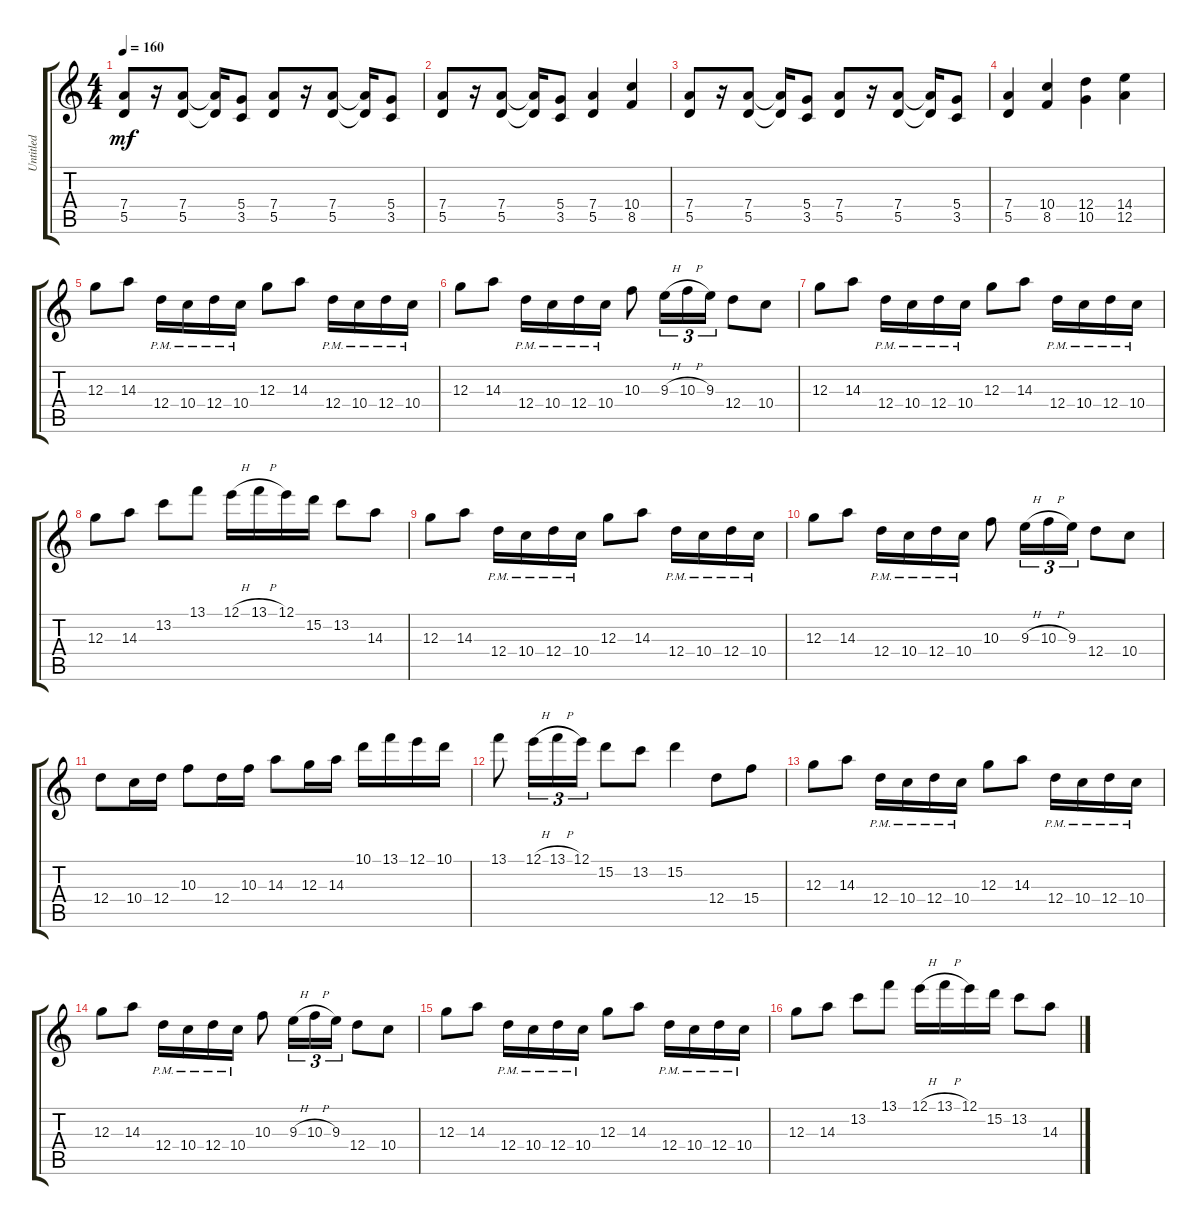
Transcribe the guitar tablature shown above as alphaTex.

\track ("Untitled" "Untitled") {instrument distortionguitar}
\staff {score tabs}
\tuning (E4 B3 G3 D3 A2 E2) {hide}
\ts (4 4)
\tempo 160
\clef g2
\ks c
(7.4 5.5).8{dy mf instrument distortionguitar} r.16 (7.4 5.5).8 (7.4{t} 5.5{t}).16 (5.4 3.5).8 (7.4 5.5).8 r.16 (7.4 5.5).8 (7.4{t} 5.5{t}).16 (5.4 3.5).8 |
(7.4 5.5).8 r.16 (7.4 5.5).8 (7.4{t} 5.5{t}).16 (5.4 3.5).8 (7.4 5.5).4 (10.4 8.5).4 |
(7.4 5.5).8 r.16 (7.4 5.5).8 (7.4{t} 5.5{t}).16 (5.4 3.5).8 (7.4 5.5).8 r.16 (7.4 5.5).8 (7.4{t} 5.5{t}).16 (5.4 3.5).8 |
(7.4 5.5).4 (10.4 8.5).4 (12.4 10.5).4 (14.4 12.5).4 |
12.3.8 14.3.8 12.4{pm}.16 10.4{pm}.16 12.4{pm}.16 10.4{pm}.16 12.3.8 14.3.8 12.4{pm}.16 10.4{pm}.16 12.4{pm}.16 10.4{pm}.16 |
12.3.8 14.3.8 12.4{pm}.16 10.4{pm}.16 12.4{pm}.16 10.4{pm}.16 10.3.8 9.3{h}.16{tu (3 2)} 10.3{h}.16{tu (3 2)} 9.3.16{tu (3 2)} 12.4.8 10.4.8 |
12.3.8 14.3.8 12.4{pm}.16 10.4{pm}.16 12.4{pm}.16 10.4{pm}.16 12.3.8 14.3.8 12.4{pm}.16 10.4{pm}.16 12.4{pm}.16 10.4{pm}.16 |
12.3.8 14.3.8 13.2.8 13.1.8 12.1{h}.16 13.1{h}.16 12.1.16 15.2.16 13.2.8 14.3.8 |
12.3.8 14.3.8 12.4{pm}.16 10.4{pm}.16 12.4{pm}.16 10.4{pm}.16 12.3.8 14.3.8 12.4{pm}.16 10.4{pm}.16 12.4{pm}.16 10.4{pm}.16 |
12.3.8 14.3.8 12.4{pm}.16 10.4{pm}.16 12.4{pm}.16 10.4{pm}.16 10.3.8 9.3{h}.16{tu (3 2)} 10.3{h}.16{tu (3 2)} 9.3.16{tu (3 2)} 12.4.8 10.4.8 |
12.4.8 10.4.16 12.4.16 10.3.8 12.4.16 10.3.16 14.3.8 12.3.16 14.3.16 10.1.16 13.1.16 12.1.16 10.1.16 |
13.1.8 12.1{h}.16{tu (3 2)} 13.1{h}.16{tu (3 2)} 12.1.16{tu (3 2)} 15.2.8 13.2.8 15.2.4 12.4.8 15.4.8 |
12.3.8 14.3.8 12.4{pm}.16 10.4{pm}.16 12.4{pm}.16 10.4{pm}.16 12.3.8 14.3.8 12.4{pm}.16 10.4{pm}.16 12.4{pm}.16 10.4{pm}.16 |
12.3.8 14.3.8 12.4{pm}.16 10.4{pm}.16 12.4{pm}.16 10.4{pm}.16 10.3.8 9.3{h}.16{tu (3 2)} 10.3{h}.16{tu (3 2)} 9.3.16{tu (3 2)} 12.4.8 10.4.8 |
12.3.8 14.3.8 12.4{pm}.16 10.4{pm}.16 12.4{pm}.16 10.4{pm}.16 12.3.8 14.3.8 12.4{pm}.16 10.4{pm}.16 12.4{pm}.16 10.4{pm}.16 |
12.3.8 14.3.8 13.2.8 13.1.8 12.1{h}.16 13.1{h}.16 12.1.16 15.2.16 13.2.8 14.3.8
